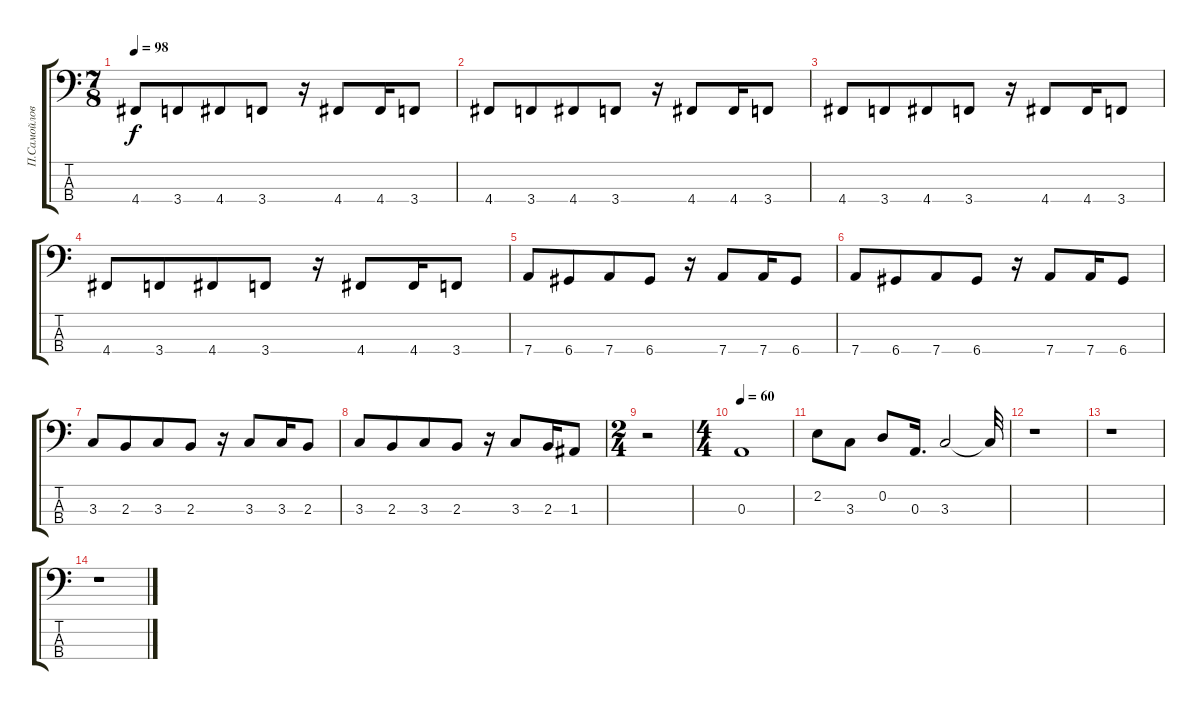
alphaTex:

\track ("П.Самойлов" "П.Самойлов") {instrument electricbasspick}
\staff {score tabs}
\tuning (G2 D2 A1 D1) {hide}
\ts (7 8)
\tempo 98
\clef f4
\ks c
4.4.8{dy f} 3.4.8 4.4.8 3.4.8 r.16 4.4.8 4.4.16 3.4.8 |
4.4.8 3.4.8 4.4.8 3.4.8 r.16 4.4.8 4.4.16 3.4.8 |
4.4.8 3.4.8 4.4.8 3.4.8 r.16 4.4.8 4.4.16 3.4.8 |
4.4.8 3.4.8 4.4.8 3.4.8 r.16 4.4.8 4.4.16 3.4.8 |
7.4.8 6.4.8 7.4.8 6.4.8 r.16 7.4.8 7.4.16 6.4.8 |
7.4.8 6.4.8 7.4.8 6.4.8 r.16 7.4.8 7.4.16 6.4.8 |
3.3.8 2.3.8 3.3.8 2.3.8 r.16 3.3.8 3.3.16 2.3.8 |
3.3.8 2.3.8 3.3.8 2.3.8 r.16 3.3.8 2.3.16 1.3.8 |
\ts (2 4)
r.2 |
\ts (4 4)
\tempo 60
0.3.1 |
2.2.8 3.3.8 0.2.8 0.3.16{d} 3.3.2 3.3{t}.32 |
r.1 |
r.1 |
r.1
